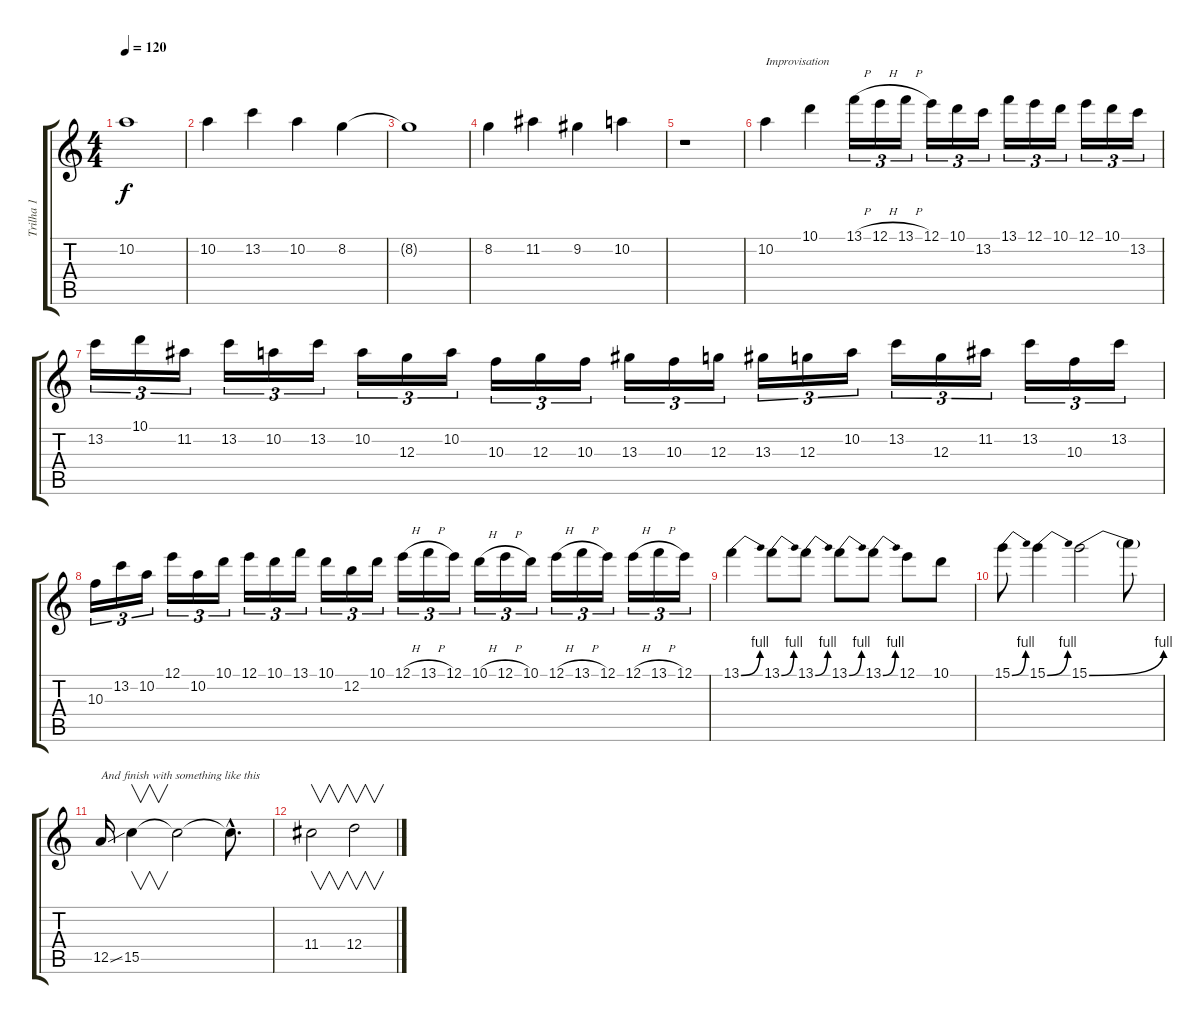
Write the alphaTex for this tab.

\track ("Trilha 1" "Trilha 1") {instrument overdrivenguitar}
\staff {score tabs}
\tuning (E4 B3 G3 D3 A2 E2) {hide}
\ts (4 4)
\tempo 120
\clef g2
\ks c
10.2.1{dy f} |
10.2.4 13.2.4 10.2.4 8.2.4 |
8.2{t}.1 |
8.2.4 11.2.4 9.2.4 10.2.4 |
r.1 |
10.2.4{txt "Improvisation"} 10.1.4 13.1{h}.16{tu (3 2)} 12.1{h}.16{tu (3 2)} 13.1{h}.16{tu (3 2)} 12.1.16{tu (3 2)} 10.1.16{tu (3 2)} 13.2.16{tu (3 2)} 13.1.16{tu (3 2)} 12.1.16{tu (3 2)} 10.1.16{tu (3 2)} 12.1.16{tu (3 2)} 10.1.16{tu (3 2)} 13.2.16{tu (3 2)} |
13.2.16{tu (3 2)} 10.1.16{tu (3 2)} 11.2.16{tu (3 2)} 13.2.16{tu (3 2)} 10.2.16{tu (3 2)} 13.2.16{tu (3 2)} 10.2.16{tu (3 2)} 12.3.16{tu (3 2)} 10.2.16{tu (3 2)} 10.3.16{tu (3 2)} 12.3.16{tu (3 2)} 10.3.16{tu (3 2)} 13.3.16{tu (3 2)} 10.3.16{tu (3 2)} 12.3.16{tu (3 2)} 13.3.16{tu (3 2)} 12.3.16{tu (3 2)} 10.2.16{tu (3 2)} 13.2.16{tu (3 2)} 12.3.16{tu (3 2)} 11.2.16{tu (3 2)} 13.2.16{tu (3 2)} 10.3.16{tu (3 2)} 13.2.16{tu (3 2)} |
10.3.16{tu (3 2)} 13.2.16{tu (3 2)} 10.2.16{tu (3 2)} 12.1.16{tu (3 2)} 10.2.16{tu (3 2)} 10.1.16{tu (3 2)} 12.1.16{tu (3 2)} 10.1.16{tu (3 2)} 13.1.16{tu (3 2)} 10.1.16{tu (3 2)} 12.2.16{tu (3 2)} 10.1.16{tu (3 2)} 12.1{h}.16{tu (3 2)} 13.1{h}.16{tu (3 2)} 12.1.16{tu (3 2)} 10.1{h}.16{tu (3 2)} 12.1{h}.16{tu (3 2)} 10.1.16{tu (3 2)} 12.1{h}.16{tu (3 2)} 13.1{h}.16{tu (3 2)} 12.1.16{tu (3 2)} 12.1{h}.16{tu (3 2)} 13.1{h}.16{tu (3 2)} 12.1.16{tu (3 2)} |
13.1{be (bend 0 0 60 4)}.4 13.1{be (bend 0 0 60 4)}.8 13.1{be (bend 0 0 60 4)}.8 13.1{be (bend 0 0 60 4)}.8 13.1{be (bend 0 0 60 4)}.8 12.1.8 10.1.8 |
15.1{be (bend 0 0 60 4)}.8 15.1{be (bend 0 0 60 4)}.4 15.1{be (bend 0 0 60 4)}.2 15.1{t}.8 |
12.5{ss}.16{txt "And finish with something like this"} 15.5.4{v} 15.5{t}.2 15.5{hac t}.8{d} |
11.4.2{v} 12.4.2{v}
